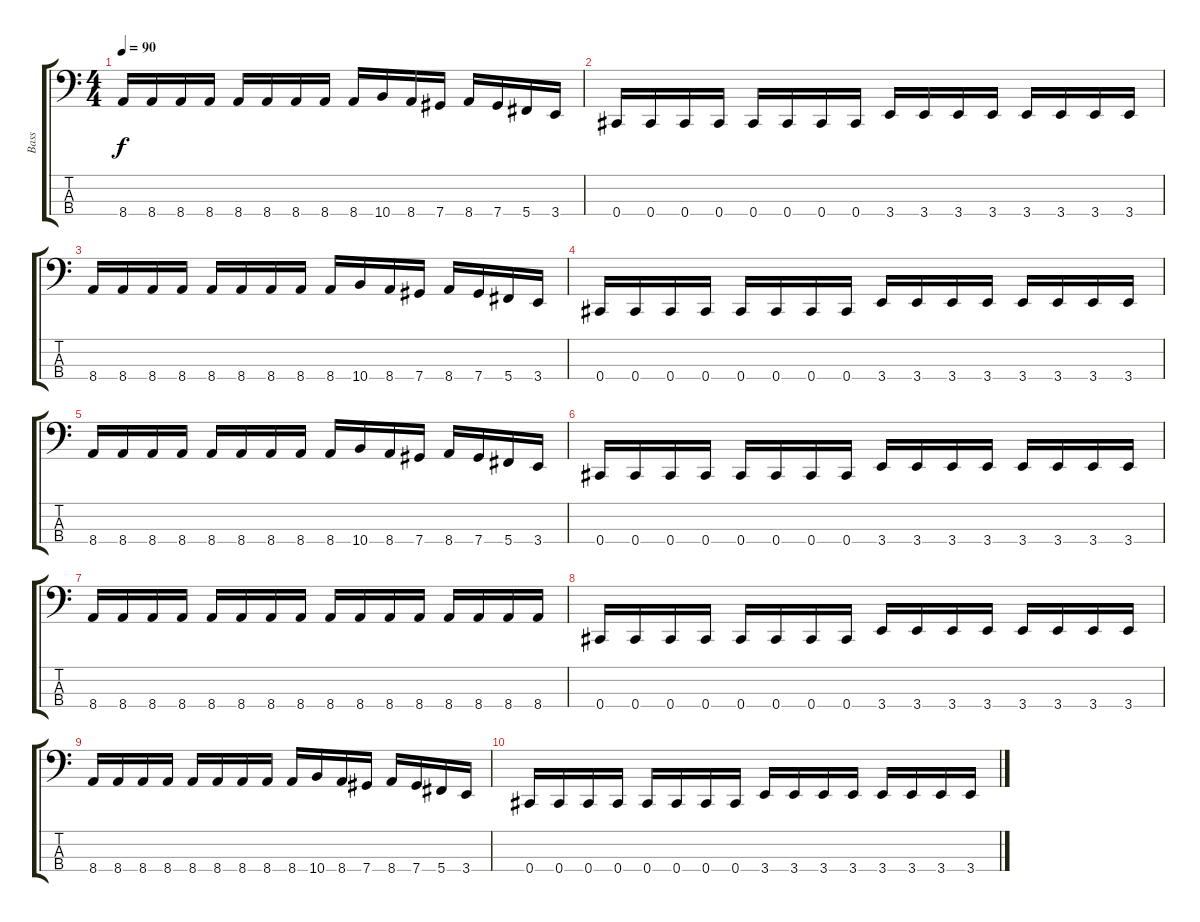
\track ("Bass" "Bass") {instrument electricbasspick}
\staff {score tabs}
\tuning (Gb2 Db2 Ab1 Db1) {hide}
\ts (4 4)
\tempo 90
\clef f4
\ks c
8.4.16{dy f} 8.4.16 8.4.16 8.4.16 8.4.16 8.4.16 8.4.16 8.4.16 8.4.16 10.4.16 8.4.16 7.4.16 8.4.16 7.4.16 5.4.16 3.4.16 |
0.4.16 0.4.16 0.4.16 0.4.16 0.4.16 0.4.16 0.4.16 0.4.16 3.4.16 3.4.16 3.4.16 3.4.16 3.4.16 3.4.16 3.4.16 3.4.16 |
8.4.16 8.4.16 8.4.16 8.4.16 8.4.16 8.4.16 8.4.16 8.4.16 8.4.16 10.4.16 8.4.16 7.4.16 8.4.16 7.4.16 5.4.16 3.4.16 |
0.4.16 0.4.16 0.4.16 0.4.16 0.4.16 0.4.16 0.4.16 0.4.16 3.4.16 3.4.16 3.4.16 3.4.16 3.4.16 3.4.16 3.4.16 3.4.16 |
8.4.16 8.4.16 8.4.16 8.4.16 8.4.16 8.4.16 8.4.16 8.4.16 8.4.16 10.4.16 8.4.16 7.4.16 8.4.16 7.4.16 5.4.16 3.4.16 |
0.4.16 0.4.16 0.4.16 0.4.16 0.4.16 0.4.16 0.4.16 0.4.16 3.4.16 3.4.16 3.4.16 3.4.16 3.4.16 3.4.16 3.4.16 3.4.16 |
8.4.16 8.4.16 8.4.16 8.4.16 8.4.16 8.4.16 8.4.16 8.4.16 8.4.16 8.4.16 8.4.16 8.4.16 8.4.16 8.4.16 8.4.16 8.4.16 |
0.4.16 0.4.16 0.4.16 0.4.16 0.4.16 0.4.16 0.4.16 0.4.16 3.4.16 3.4.16 3.4.16 3.4.16 3.4.16 3.4.16 3.4.16 3.4.16 |
8.4.16 8.4.16 8.4.16 8.4.16 8.4.16 8.4.16 8.4.16 8.4.16 8.4.16 10.4.16 8.4.16 7.4.16 8.4.16 7.4.16 5.4.16 3.4.16 |
0.4.16 0.4.16 0.4.16 0.4.16 0.4.16 0.4.16 0.4.16 0.4.16 3.4.16 3.4.16 3.4.16 3.4.16 3.4.16 3.4.16 3.4.16 3.4.16
